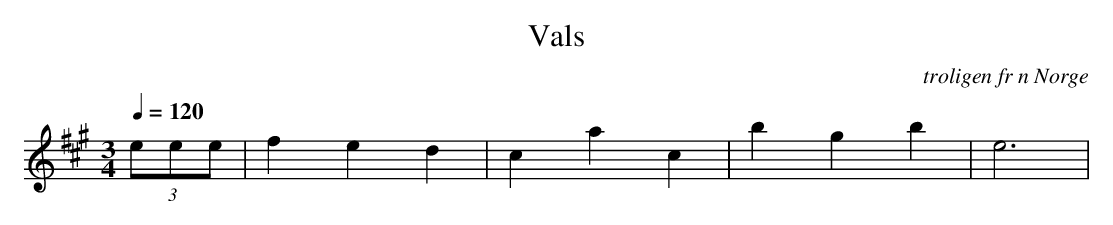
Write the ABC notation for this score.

X:1
T:Vals
C:troligen fr n Norge
M:3/4
L:1/4
K:A
Q:120
(3e/e/e/ | f e d | c a c | b g b | e3 |
